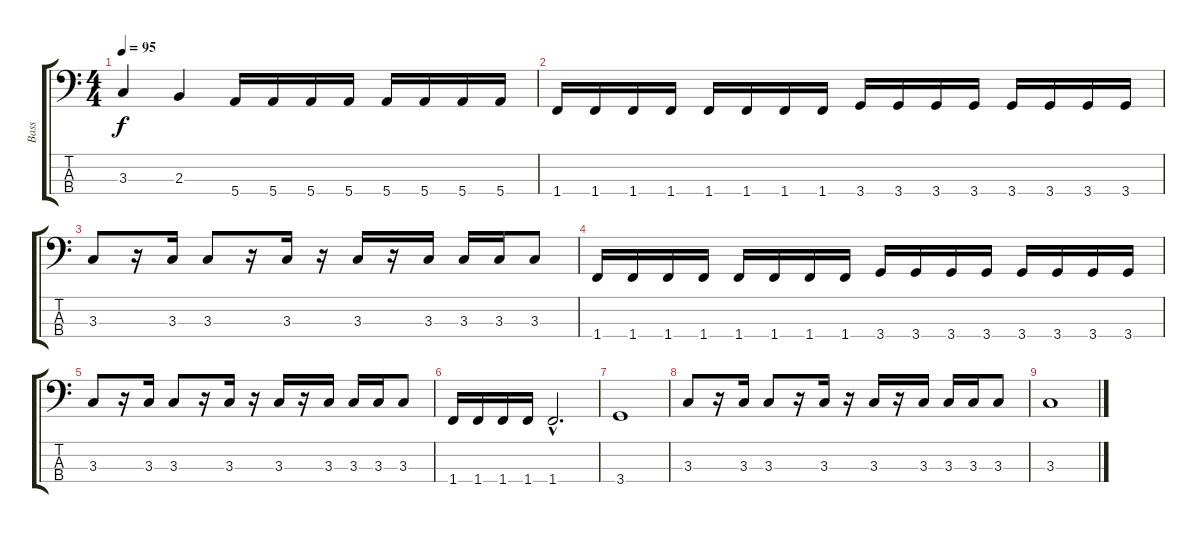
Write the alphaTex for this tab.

\track ("Bass" "Bass") {instrument electricbassfinger}
\staff {score tabs}
\tuning (G2 D2 A1 E1) {hide}
\ts (4 4)
\tempo 95
\clef f4
\ks c
3.3.4{dy f} 2.3.4 5.4.16 5.4.16 5.4.16 5.4.16 5.4.16 5.4.16 5.4.16 5.4.16 |
1.4.16 1.4.16 1.4.16 1.4.16 1.4.16 1.4.16 1.4.16 1.4.16 3.4.16 3.4.16 3.4.16 3.4.16 3.4.16 3.4.16 3.4.16 3.4.16 |
3.3.8 r.16 3.3.16 3.3.8 r.16 3.3.16 r.16 3.3.16 r.16 3.3.16 3.3.16 3.3.16 3.3.8 |
1.4.16 1.4.16 1.4.16 1.4.16 1.4.16 1.4.16 1.4.16 1.4.16 3.4.16 3.4.16 3.4.16 3.4.16 3.4.16 3.4.16 3.4.16 3.4.16 |
3.3.8 r.16 3.3.16 3.3.8 r.16 3.3.16 r.16 3.3.16 r.16 3.3.16 3.3.16 3.3.16 3.3.8 |
1.4.16 1.4.16 1.4.16 1.4.16 1.4{hac}.2{d} |
3.4.1 |
3.3.8 r.16 3.3.16 3.3.8 r.16 3.3.16 r.16 3.3.16 r.16 3.3.16 3.3.16 3.3.16 3.3.8 |
3.3.1
